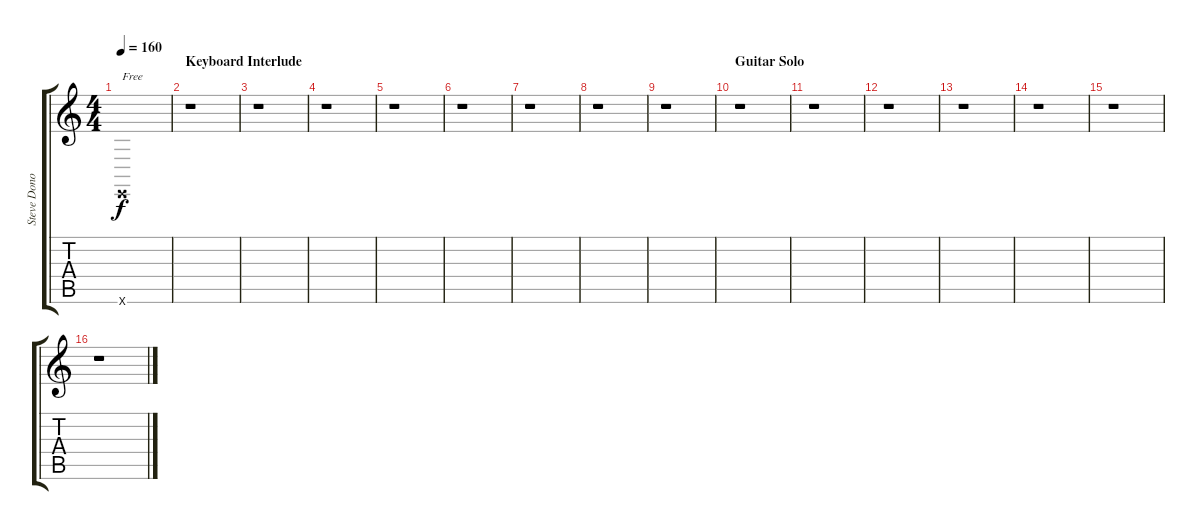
\track ("Steve Donovan" "Steve Dono") {instrument synthvoice}
\staff {score tabs}
\tuning (E4 B3 G3 D3 A2 E2) {hide}
\ts (4 4)
\tempo 160
\clef g2
\ks c
0.6{x}.1{txt "Free" dy f} |
\section ("" "Keyboard Interlude")
r.1 |
r.1 |
r.1 |
r.1 |
r.1 |
r.1 |
r.1 |
r.1 |
\section ("" "Guitar Solo")
r.1 |
r.1 |
r.1 |
r.1 |
r.1 |
r.1 |
r.1
